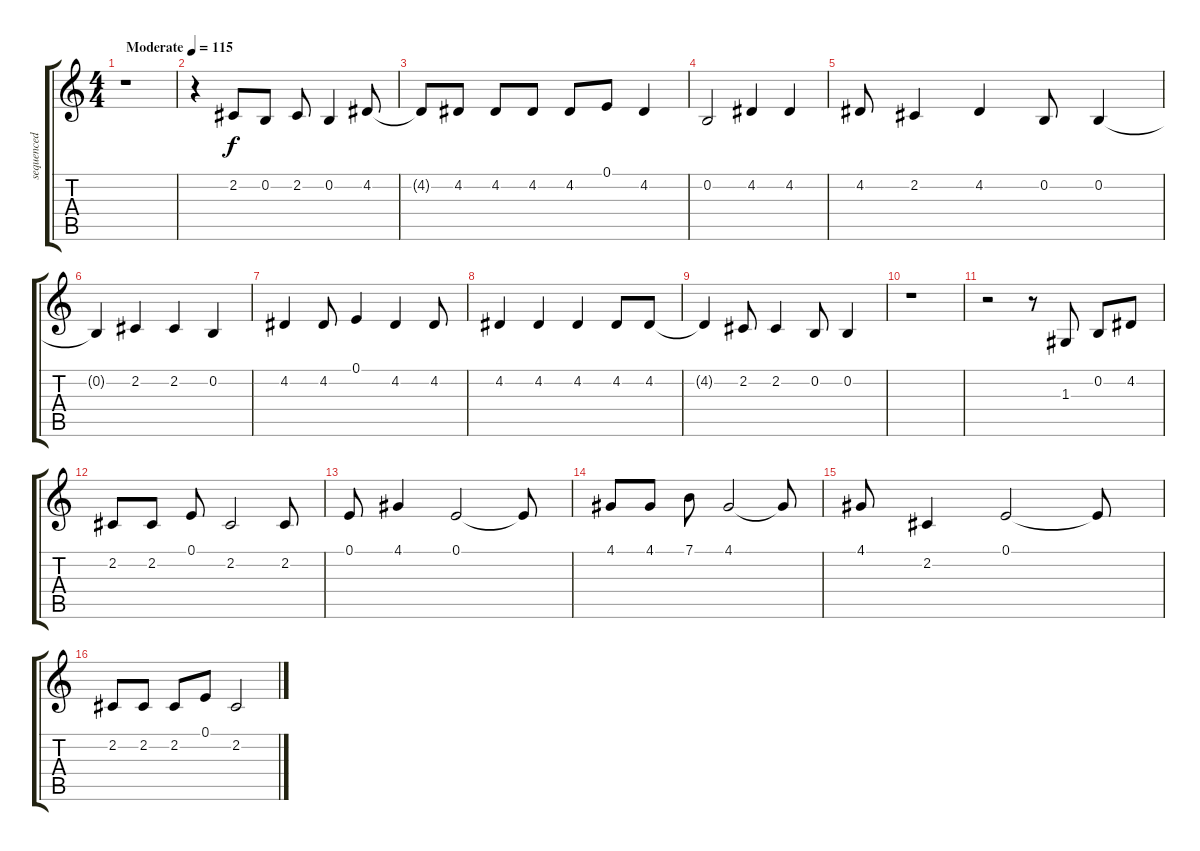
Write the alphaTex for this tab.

\track ("sequenced by Masayoshi Ishikawa" "sequenced ") {instrument dulcimer}
\staff {score tabs}
\tuning (E4 B3 G3 D3 A2 E2) {hide}
\ts (4 4)
\tempo (115 "Moderate")
\clef g2
\ks c
r.1{dy f instrument dulcimer} |
r.4 2.2.8 0.2.8 2.2.8 0.2.4 4.2.8 |
4.2{t}.8 4.2.8 4.2.8 4.2.8 4.2.8 0.1.8 4.2.4 |
0.2.2 4.2.4 4.2.4 |
4.2.8 2.2.4 4.2.4 0.2.8 0.2.4 |
0.2{t}.4 2.2.4 2.2.4 0.2.4 |
4.2.4 4.2.8 0.1.4 4.2.4 4.2.8 |
4.2.4 4.2.4 4.2.4 4.2.8 4.2.8 |
4.2{t}.4 2.2.8 2.2.4 0.2.8 0.2.4 |
r.1 |
r.2 r.8 1.3.8 0.2.8 4.2.8 |
2.2.8 2.2.8 0.1.8 2.2.2 2.2.8 |
0.1.8 4.1.4 0.1.2 0.1{t}.8 |
4.1.8 4.1.8 7.1.8 4.1.2 4.1{t}.8 |
4.1.8 2.2.4 0.1.2 0.1{t}.8 |
2.2.8 2.2.8 2.2.8 0.1.8 2.2.2
